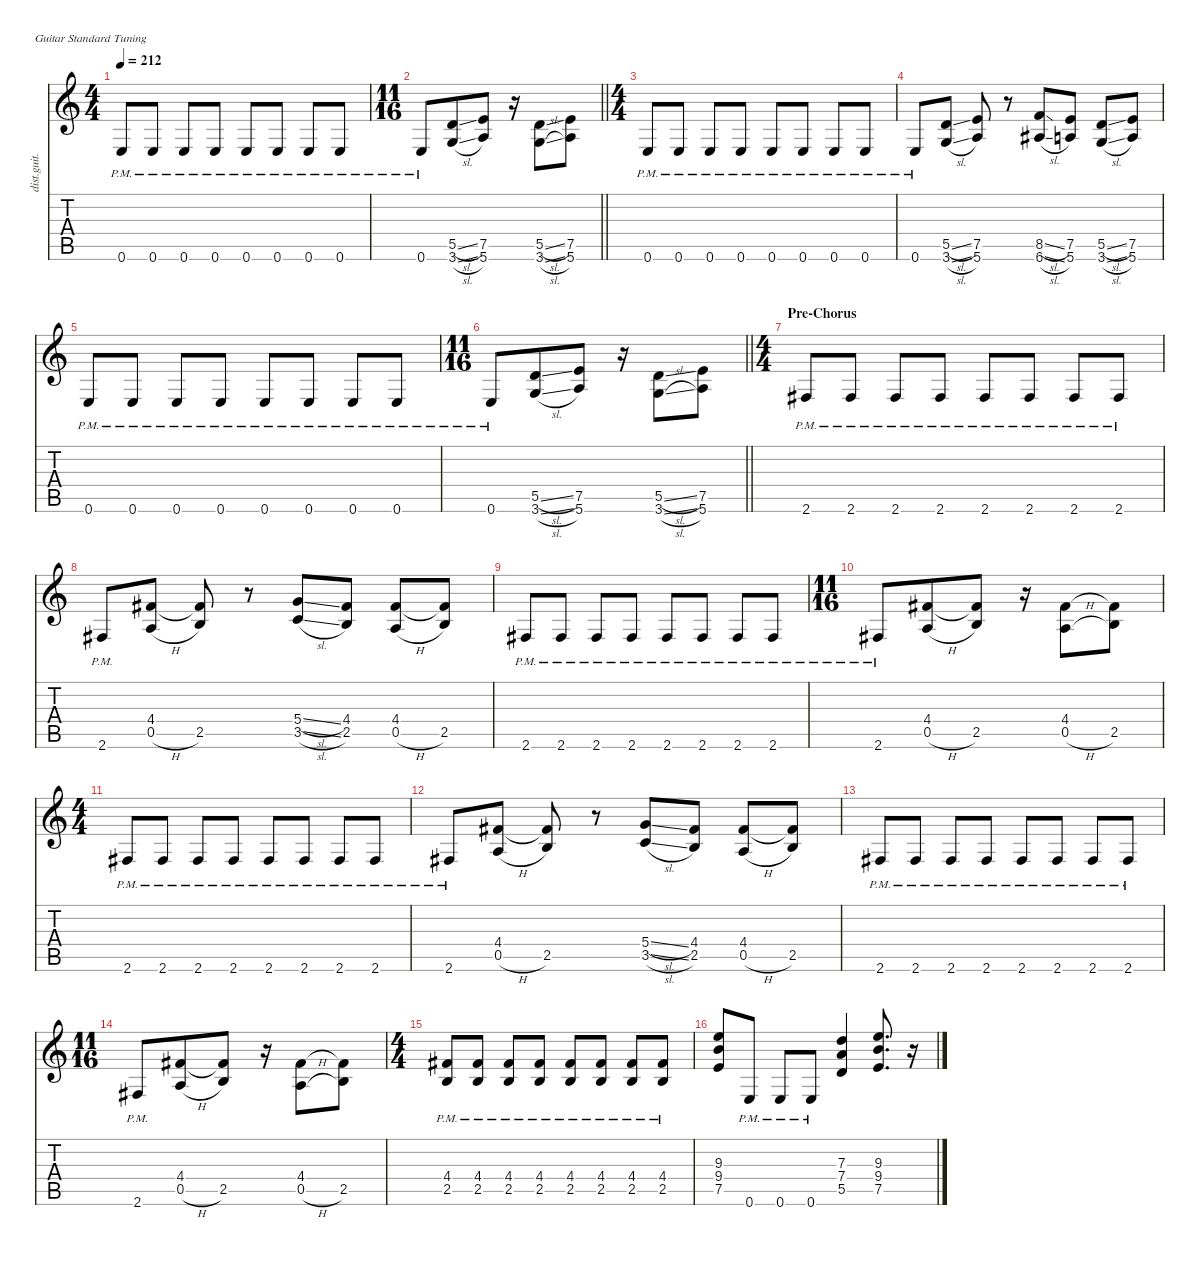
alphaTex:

\defaultSystemsLayout 4
\hideDynamics
\bracketExtendMode nobrackets
\track ("Kirk Hammett" "dist.guit.") {mute instrument distortionguitar}
\staff {score tabs}
\tuning (E4 B3 G3 D3 A2 E2)
\ts (4 4)
\tempo 212
\clef g2
\ks c
0.6{pm}.8{dy fff beam Up} 0.6{pm}.8{beam Up} 0.6{pm}.8{beam Up} 0.6{pm}.8{beam Up} 0.6{pm}.8{beam Up} 0.6{pm}.8{beam Up} 0.6{pm}.8{beam Up} 0.6{pm}.8{beam Up} |
\ts (11 16)
\beaming (8 3 2)
\barLineRight lightlight
0.6{pm}.8{beam Up} (5.5{sl} 3.6{sl}).8{beam Up} (7.5 5.6).8{beam Up} r.16{beam Down} (5.5{sl} 3.6{sl}).8{beam Up} (7.5 5.6).8{dy f beam Up} |
\ts (4 4)
\beaming (8 2 2 2 2)
0.6{pm}.8{dy fff beam Up} 0.6{pm}.8{beam Up} 0.6{pm}.8{beam Up} 0.6{pm}.8{beam Up} 0.6{pm}.8{beam Up} 0.6{pm}.8{beam Up} 0.6{pm}.8{beam Up} 0.6{pm}.8{beam Up} |
0.6{pm}.8{beam Up} (5.5{sl} 3.6{sl}).8{beam Up} (7.5 5.6).8{beam Up} r.8{beam Down} (8.5{sl} 6.6{sl acc #}).8{beam Up} (7.5 5.6).8{beam Up} (5.5{sl} 3.6{sl}).8{beam Up} (7.5 5.6).8{dy f beam Up} |
0.6{pm}.8{dy fff beam Up} 0.6{pm}.8{beam Up} 0.6{pm}.8{beam Up} 0.6{pm}.8{beam Up} 0.6{pm}.8{beam Up} 0.6{pm}.8{beam Up} 0.6{pm}.8{beam Up} 0.6{pm}.8{beam Up} |
\ts (11 16)
\beaming (8 3 2)
\barLineRight lightlight
0.6{pm}.8{beam Up} (5.5{sl} 3.6{sl}).8{beam Up} (7.5 5.6).8{beam Up} r.16{beam Down} (5.5{sl} 3.6{sl}).8{beam Up} (7.5 5.6).8{dy f beam Up} |
\ts (4 4)
\beaming (8 2 2 2 2)
\section ("" "Pre-Chorus")
2.6{pm acc #}.8{dy fff beam Up} 2.6{pm acc #}.8{beam Up} 2.6{pm acc #}.8{beam Up} 2.6{pm acc #}.8{beam Up} 2.6{pm acc #}.8{beam Up} 2.6{pm acc #}.8{beam Up} 2.6{pm acc #}.8{beam Up} 2.6{pm acc #}.8{beam Up} |
2.6{pm acc #}.8{beam Up} (4.4{acc #} 0.5{h}).8{beam Up} (4.4{t acc #} 2.5).8{dy f beam Up} r.8{beam Down} (5.4{sl} 3.5{sl}).8{beam Up} (4.4{acc #} 2.5).8{dy fff beam Up} (4.4{acc #} 0.5{h}).8{beam Up} (4.4{t acc #} 2.5).8{dy f beam Up} |
2.6{pm acc #}.8{dy fff beam Up} 2.6{pm acc #}.8{beam Up} 2.6{pm acc #}.8{beam Up} 2.6{pm acc #}.8{beam Up} 2.6{pm acc #}.8{beam Up} 2.6{pm acc #}.8{beam Up} 2.6{pm acc #}.8{beam Up} 2.6{pm acc #}.8{beam Up} |
\ts (11 16)
\beaming (8 3 2)
2.6{pm acc #}.8{beam Up} (4.4{acc #} 0.5{h}).8{beam Up} (4.4{t acc #} 2.5).8{dy f beam Up} r.16{beam Down} (4.4{acc #} 0.5{h}).8{dy fff beam Up} (4.4{t acc #} 2.5).8{dy f beam Up} |
\ts (4 4)
\beaming (8 2 2 2 2)
2.6{pm acc #}.8{dy fff beam Up} 2.6{pm acc #}.8{beam Up} 2.6{pm acc #}.8{beam Up} 2.6{pm acc #}.8{beam Up} 2.6{pm acc #}.8{beam Up} 2.6{pm acc #}.8{beam Up} 2.6{pm acc #}.8{beam Up} 2.6{pm acc #}.8{beam Up} |
2.6{pm acc #}.8{beam Up} (4.4{acc #} 0.5{h}).8{beam Up} (4.4{t acc #} 2.5).8{dy f beam Up} r.8{beam Down} (5.4{sl} 3.5{sl}).8{beam Up} (4.4{acc #} 2.5).8{dy fff beam Up} (4.4{acc #} 0.5{h}).8{beam Up} (4.4{t acc #} 2.5).8{dy f beam Up} |
2.6{pm acc #}.8{dy fff beam Up} 2.6{pm acc #}.8{beam Up} 2.6{pm acc #}.8{beam Up} 2.6{pm acc #}.8{beam Up} 2.6{pm acc #}.8{beam Up} 2.6{pm acc #}.8{beam Up} 2.6{pm acc #}.8{beam Up} 2.6{pm acc #}.8{beam Up} |
\ts (11 16)
\beaming (8 3 2)
2.6{pm acc #}.8{beam Up} (4.4{acc #} 0.5{h}).8{beam Up} (4.4{t acc #} 2.5).8{dy f beam Up} r.16{beam Down} (4.4{acc #} 0.5{h}).8{dy fff beam Up} (4.4{t acc #} 2.5).8{dy f beam Up} |
\ts (4 4)
\beaming (8 2 2 2 2)
(4.4{pm acc #} 2.5{pm}).8{beam Up} (4.4{pm acc #} 2.5{pm}).8{beam Up} (4.4{pm acc #} 2.5{pm}).8{beam Up} (4.4{pm acc #} 2.5{pm}).8{beam Up} (4.4{pm acc #} 2.5{pm}).8{beam Up} (4.4{pm acc #} 2.5{pm}).8{beam Up} (4.4{pm acc #} 2.5{pm}).8{beam Up} (4.4{pm acc #} 2.5{pm}).8{beam Up} |
(9.3 9.4 7.5).8{dy fff beam Up} 0.6{pm}.8{beam Up} 0.6{pm}.8{beam Up} 0.6{pm}.8{beam Up} (7.3 7.4 5.5).4{beam Up} (9.3 9.4 7.5).8{d beam Up} r.16{beam Down}
